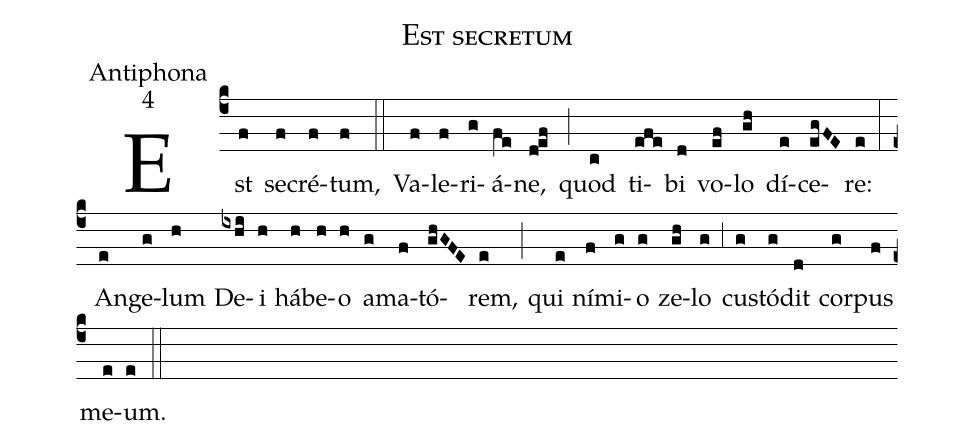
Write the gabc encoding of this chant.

name:Est secretum;
office-part:Antiphona;
mode:4;
%%
(c4) Est(f) se(f)cré(f)tum,(f) (::)
Va(f)le(f)ri(g)á(fe)ne,(d!ef) (;) quod(c) ti(efe)bi(d) vo(ef)lo(gh) dí(e)ce(egFE)re:(e) (:)
An(e)ge(g)lum(h) De(ixhi)i(h) há(h)be(h)o(h) a(g)ma(f)tó(ghGFE)rem,(e) (;) qui(e) ní(f)mi(g)o(g) ze(gh)lo(g) (,3) cu(g)stó(g)dit(d) cor(g)pus(f) me(e)um.(e) (::)
